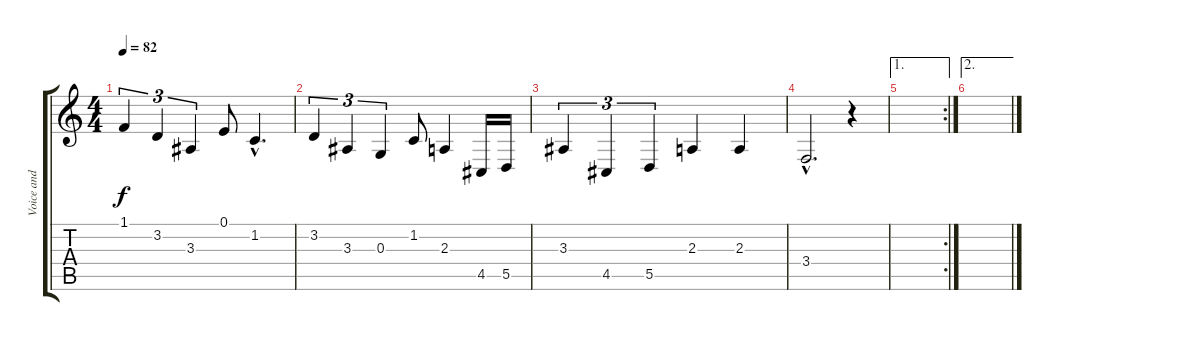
\track ("Voice and piano" "Voice and ") {instrument acousticgrandpiano}
\staff {score tabs}
\tuning (E4 B3 G3 D3 A2 E2) {hide}
\ts (4 4)
\tempo 82
\clef g2
\ks c
1.1.4{tu (3 2) dy f} 3.2.4{tu (3 2)} 3.3.4{tu (3 2)} 0.1.8 1.2{hac}.4{d} |
3.2.4{tu (3 2)} 3.3.4{tu (3 2)} 0.3.4{tu (3 2)} 1.2.8 2.3.4 4.5.16 5.5.16 |
3.3.4{tu (3 2)} 4.5.4{tu (3 2)} 5.5.4{tu (3 2)} 2.3.4 2.3.4 |
3.4{hac}.2{d} r.4 |
\ae 1
\rc 2
|
\ae 2
